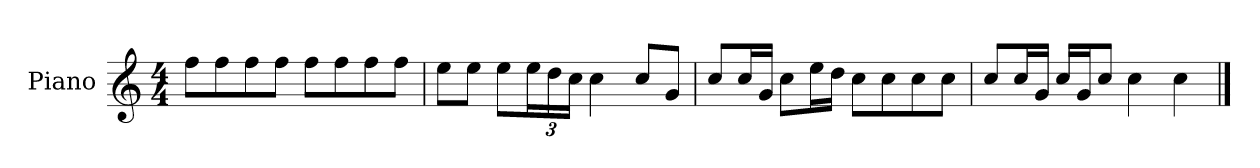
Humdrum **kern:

**kern
*part1
*staff1
*I"Piano
*I'P-no
*clefG2
*k[]
*M4/4
*MM90
=1
8ff\L
8ff\
8ff\
8ff\J
8ff\L
8ff\
8ff\
8ff\J
=2
8ee\L
8ee\J
8ee\L
*Xbrackettup
24ee\L
24dd\
24cc\JJ
4cc\
8cc/L
8g/J
=3
8cc/L
16cc/L
16g/JJ
8cc\L
16ee\L
16dd\JJ
8cc\L
8cc\
8cc\
8cc\J
=4
8cc/L
16cc/L
16g/JJ
16cc/LL
16g/J
8cc/J
4cc\
4cc\
==
*-
